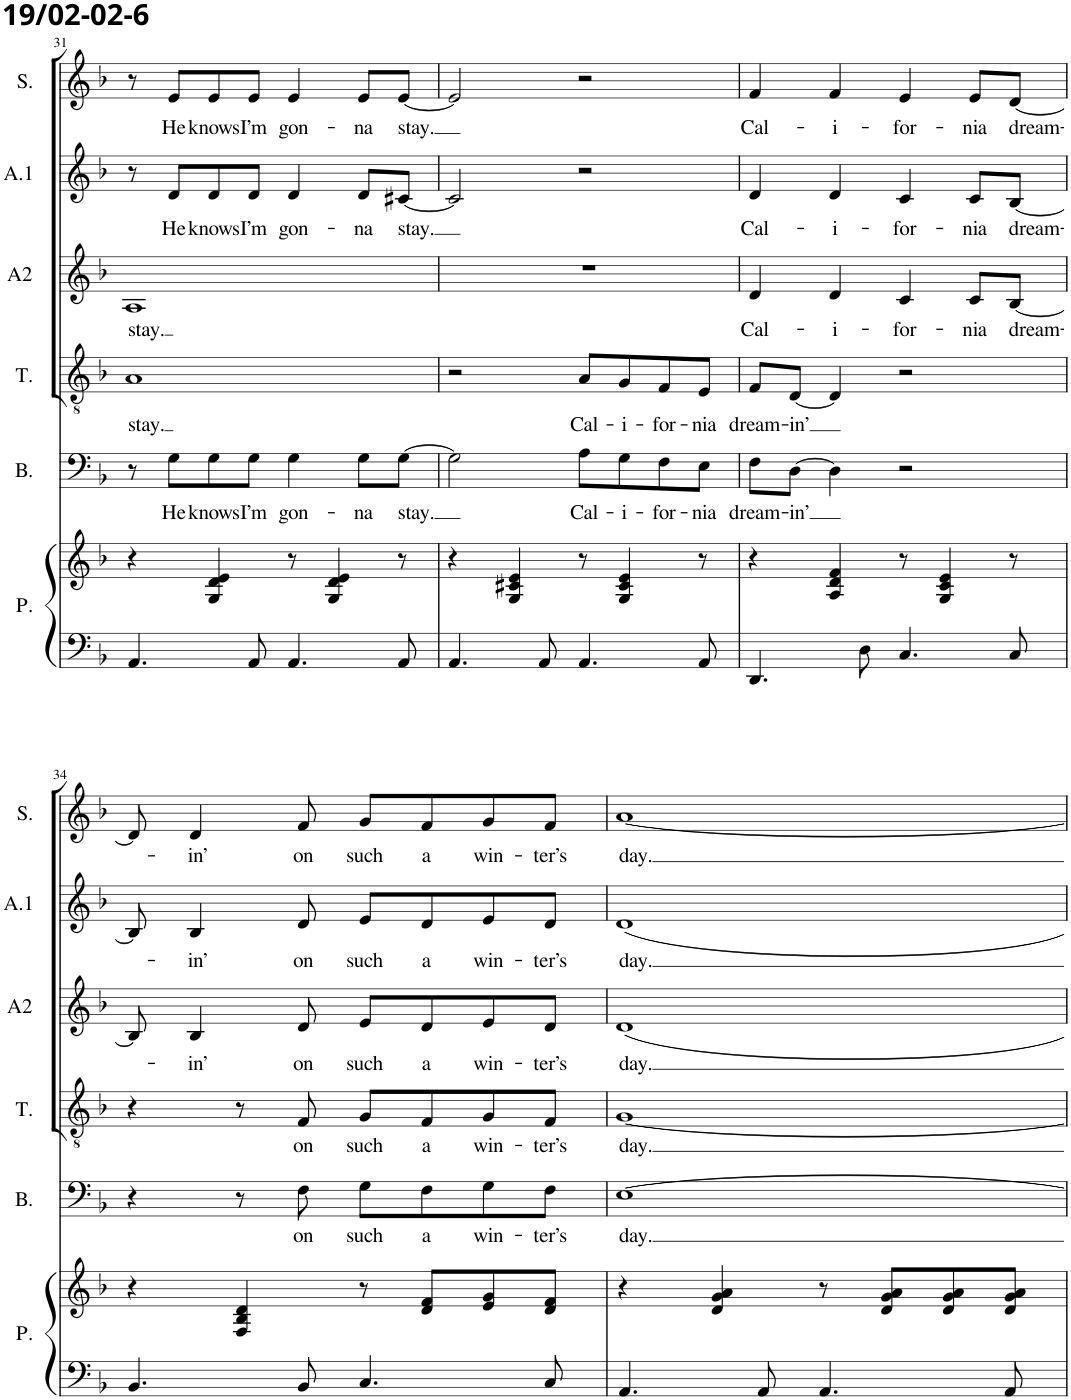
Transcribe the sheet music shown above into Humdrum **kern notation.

**kern	**kern	**kern	**text	**kern	**text	**kern	**text	**kern	**text	**kern	**text
*part6	*part6	*part5	*part5	*part4	*part4	*part3	*part3	*part2	*part2	*part1	*part1
*staff7	*staff6	*staff5	*staff5	*staff4	*staff4	*staff3	*staff3	*staff2	*staff2	*staff1	*staff1
*I"Piano	*	*I"Bas	*	*I"Tenor	*	*I"Alt 2	*	*I"Alt 1	*	*I"Sopraan	*
*I'P.	*	*I'B.	*	*I'T.	*	*I'A2	*	*I'A.1	*	*I'S.	*
!!LO:PB:g=z
*clefF4	*clefG2	*clefF4	*	*clefGv2	*	*clefG2	*	*clefG2	*	*clefG2	*
*	*	*	*	*	*	*	*	*	*	*Trd1c2	*
*k[b-]	*k[b-]	*k[b-]	*	*k[b-]	*	*k[b-]	*	*k[b-]	*	*k[b-]	*
*M2/2	*M2/2	*M2/2	*	*M2/2	*	*M2/2	*	*M2/2	*	*M2/2	*
*met(c|)	*met(c|)	*met(c|)	*	*met(c|)	*	*met(c|)	*	*met(c|)	*	*met(c|)	*
=31	=31	=31	=31	=31	=31	=31	=31	=31	=31	=31	=31
!	!	!	!	!	!LO:LY:b	!	!LO:LY:b	!	!	!	!
4.AA/	4r	8r	.	1A	stay.	1A	stay.	8r	.	8r	.
!	!	!	!LO:LY:b	!	!	!	!	!	!LO:LY:b	!	!LO:LY:b
.	.	8G\L	He	.	.	.	.	8d/L	He	8e/L	He
!	!	!	!LO:LY:b	!	!	!	!	!	!LO:LY:b	!	!LO:LY:b
.	4G/ 4d/ 4e/	8G\	knows	.	.	.	.	8d/	knows	8e/	knows
!	!	!	!LO:LY:b	!	!	!	!	!	!LO:LY:b	!	!LO:LY:b
8AA/	.	8G\J	I’m	.	.	.	.	8d/J	I’m	8e/J	I’m
!	!	!	!LO:LY:b	!	!	!	!	!	!LO:LY:b	!	!LO:LY:b
4.AA/	8r	4G\	gon-	.	.	.	.	4d/	gon-	4e/	gon-
.	4G/ 4d/ 4e/	.	.	.	.	.	.	.	.	.	.
!	!	!	!LO:LY:b	!	!	!	!	!	!LO:LY:b	!	!LO:LY:b
.	.	8G\L	-na	.	.	.	.	8d/L	-na	8e/L	-na
!	!	!	!LO:LY:b	!	!	!	!	!	!LO:LY:b	!	!LO:LY:b
8AA/	8r	[8G\J	stay.	.	.	.	.	[8c#X/J	stay.	[8e/J	stay.
=32	=32	=32	=32	=32	=32	=32	=32	=32	=32	=32	=32
4.AA/	4r	2G\]	.	2r	.	1r	.	2c#/]	.	2e/]	.
.	4G/ 4c#X/ 4e/	.	.	.	.	.	.	.	.	.	.
8AA/	.	.	.	.	.	.	.	.	.	.	.
!	!	!	!LO:LY:b	!	!LO:LY:b	!	!	!	!	!	!
4.AA/	8r	8A\L	Cal-	8A/L	Cal-	.	.	2r	.	2r	.
!	!	!	!LO:LY:b	!	!LO:LY:b	!	!	!	!	!	!
.	4G/ 4c#/ 4e/	8G\	-i-	8G/	-i-	.	.	.	.	.	.
!	!	!	!LO:LY:b	!	!LO:LY:b	!	!	!	!	!	!
.	.	8F\	-for-	8F/	-for-	.	.	.	.	.	.
!	!	!	!LO:LY:b	!	!LO:LY:b	!	!	!	!	!	!
8AA/	8r	8E\J	-nia	8E/J	-nia	.	.	.	.	.	.
=33	=33	=33	=33	=33	=33	=33	=33	=33	=33	=33	=33
!	!	!	!LO:LY:b	!	!LO:LY:b	!	!LO:LY:b	!	!LO:LY:b	!	!LO:LY:b
4.DD/	4r	8F\L	dream-	8F/L	dream-	4d/	Cal-	4d/	Cal-	4f/	Cal-
!	!	!	!LO:LY:b	!	!LO:LY:b	!	!	!	!	!	!
.	.	[8D\J	-in’	[8D/J	-in’	.	.	.	.	.	.
!	!	!	!	!	!	!	!LO:LY:b	!	!LO:LY:b	!	!LO:LY:b
.	4A/ 4d/ 4f/	4D\]	.	4D/]	.	4d/	-i-	4d/	-i-	4f/	-i-
8D\	.	.	.	.	.	.	.	.	.	.	.
!	!	!	!	!	!	!	!LO:LY:b	!	!LO:LY:b	!	!LO:LY:b
4.C/	8r	2r	.	2r	.	4c/	-for-	4c/	-for-	4e/	-for-
.	4G/ 4c/ 4e/	.	.	.	.	.	.	.	.	.	.
!	!	!	!	!	!	!	!LO:LY:b	!	!LO:LY:b	!	!LO:LY:b
.	.	.	.	.	.	8c/L	-nia	8c/L	-nia	8e/L	-nia
!	!	!	!	!	!	!	!LO:LY:b	!	!LO:LY:b	!	!LO:LY:b
8C/	8r	.	.	.	.	[8B-/J	dream-	[8B-/J	dream-	[8d/J	dream-
!!LO:LB:g=z
=34	=34	=34	=34	=34	=34	=34	=34	=34	=34	=34	=34
4.BB-/	4r	4r	.	4r	.	8B-/]	.	8B-/]	.	8d/]	.
!	!	!	!	!	!	!	!LO:LY:b	!	!LO:LY:b	!	!LO:LY:b
.	.	.	.	.	.	4B-/	-in’	4B-/	-in’	4d/	-in’
.	4F/ 4B-/ 4d/	8r	.	8r	.	.	.	.	.	.	.
!	!	!	!LO:LY:b	!	!LO:LY:b	!	!LO:LY:b	!	!LO:LY:b	!	!LO:LY:b
8BB-/	.	8F\	on	8F/	on	8d/	on	8d/	on	8f/	on
!	!	!	!LO:LY:b	!	!LO:LY:b	!	!LO:LY:b	!	!LO:LY:b	!	!LO:LY:b
4.C/	8r	8G\L	such	8G/L	such	8e/L	such	8e/L	such	8g/L	such
!	!	!	!LO:LY:b	!	!LO:LY:b	!	!LO:LY:b	!	!LO:LY:b	!	!LO:LY:b
.	8d/ 8f/L	8F\	a	8F/	a	8d/	a	8d/	a	8f/	a
!	!	!	!LO:LY:b	!	!LO:LY:b	!	!LO:LY:b	!	!LO:LY:b	!	!LO:LY:b
.	8e/ 8g/	8G\	win-	8G/	win-	8e/	win-	8e/	win-	8g/	win-
!	!	!	!LO:LY:b	!	!LO:LY:b	!	!LO:LY:b	!	!LO:LY:b	!	!LO:LY:b
8C/	8d/ 8f/J	8F\J	-ter’s	8F/J	-ter’s	8d/J	-ter’s	8d/J	-ter’s	8f/J	-ter’s
=35	=35	=35	=35	=35	=35	=35	=35	=35	=35	=35	=35
!	!	!	!LO:LY:b	!	!LO:LY:b	!	!LO:LY:b	!	!LO:LY:b	!	!LO:LY:b
4.AA/	4r	[1E	day.	[1G	day.	1d	day.	1d	day.	[1a	day.
.	4d/ 4g/ 4a/	.	.	.	.	.	.	.	.	.	.
8AA/	.	.	.	.	.	.	.	.	.	.	.
4.AA/	8r	.	.	.	.	.	.	.	.	.	.
.	8d/ 8g/ 8a/L	.	.	.	.	.	.	.	.	.	.
.	8d/ 8g/ 8a/	.	.	.	.	.	.	.	.	.	.
8AA/	8d/ 8g/ 8a/J	.	.	.	.	.	.	.	.	.	.
=	=	=	=	=	=	=	=	=	=	=	=
*-	*-	*-	*-	*-	*-	*-	*-	*-	*-	*-	*-
